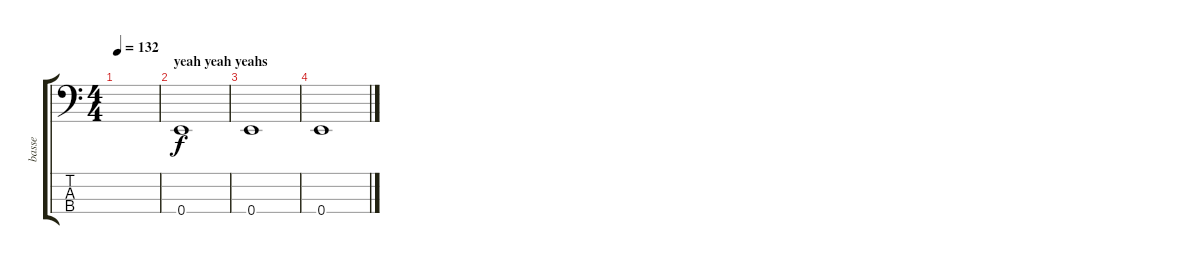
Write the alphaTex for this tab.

\track ("basse" "basse") {instrument electricbassfinger}
\staff {score tabs}
\tuning (G2 D2 A1 E1) {hide}
\ts (4 4)
\tempo 132
\clef f4
\ks c
|
\section ("" "yeah yeah yeahs")
0.4.1 |
0.4.1 |
0.4.1
